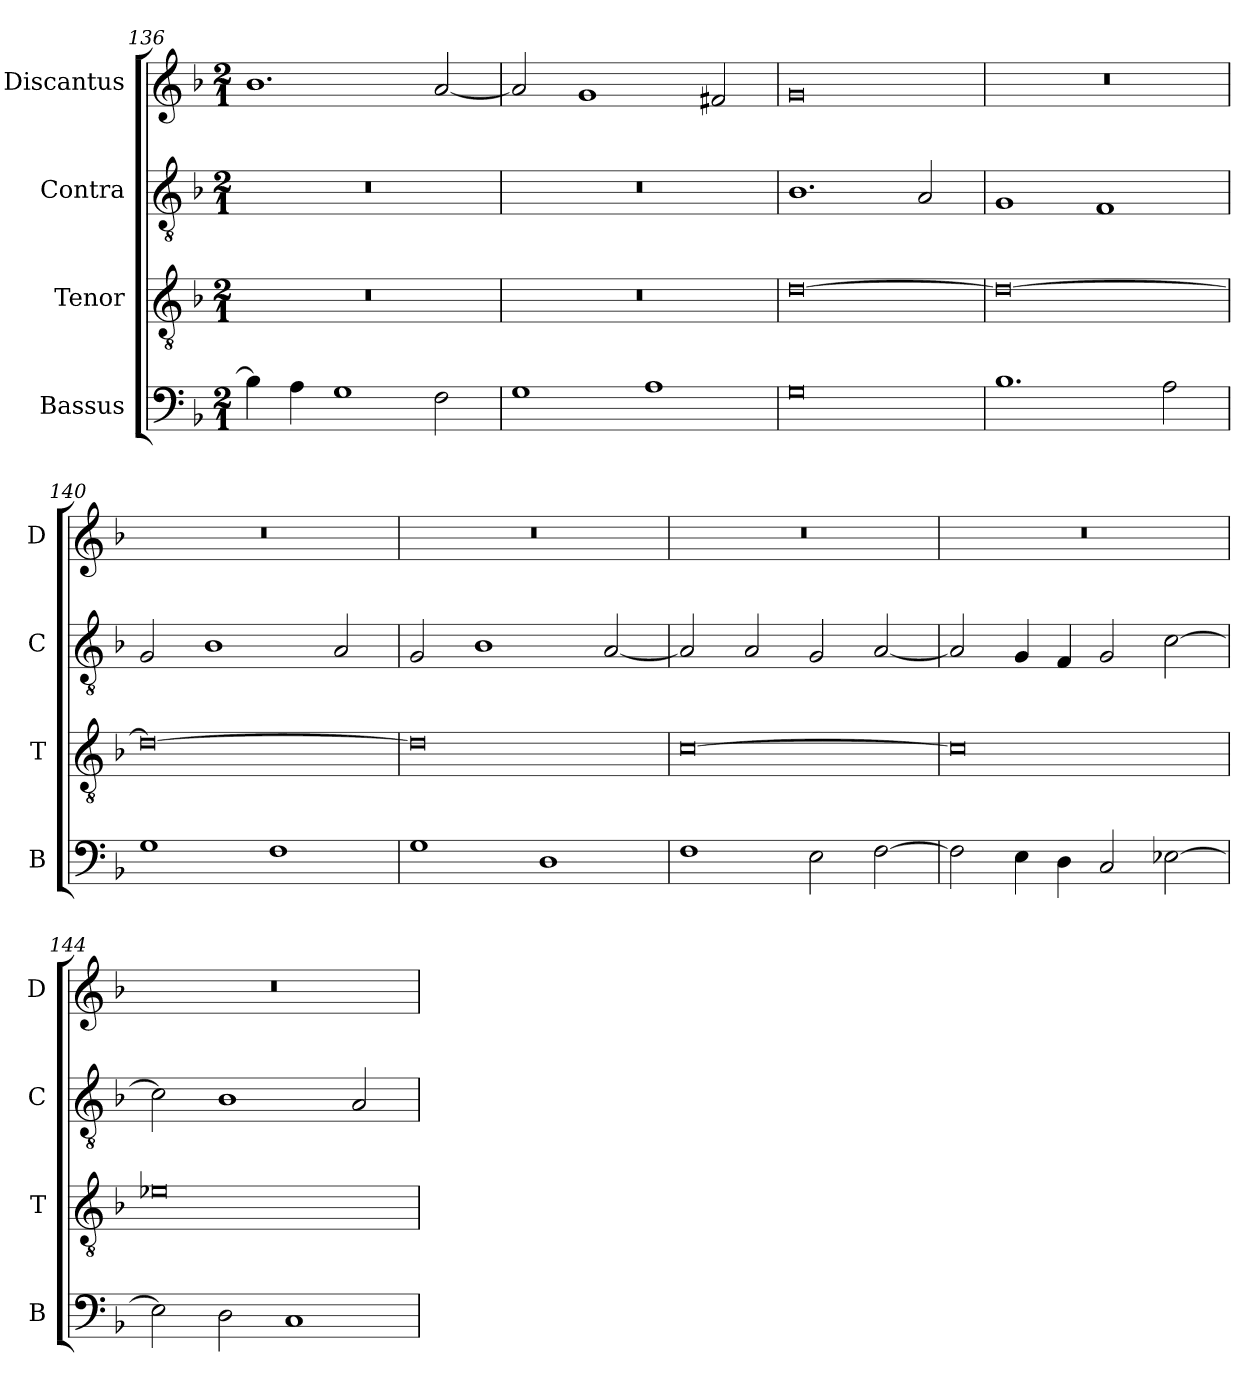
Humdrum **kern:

**kern	**kern	**kern	**kern
*part4	*part3	*part2	*part1
*staff4	*staff3	*staff2	*staff1
*I"Bassus	*I"Tenor	*I"Contra	*I"Discantus
*I'B	*I'T	*I'C	*I'D
*clefF4	*clefGv2	*clefGv2	*clefG2
*k[b-]	*k[b-]	*k[b-]	*k[b-]
*M2/1	*M2/1	*M2/1	*M2/1
=136	=136	=136	=136
4B-\]	0r	0r	1.b-
4A\	.	.	.
1G	.	.	.
2F\	.	.	[2a/
=137	=137	=137	=137
1G	0r	0r	2a/]
.	.	.	1g
1A	.	.	.
.	.	.	2f#X/
=138	=138	=138	=138
0G	[0d	1.B-	0g
.	.	2A/	.
=139	=139	=139	=139
1.B-	0d_	1G	0r
.	.	1F	.
2A\	.	.	.
=140	=140	=140	=140
1G	0d_	2G/	0r
.	.	1B-	.
1F	.	.	.
.	.	2A/	.
=141	=141	=141	=141
1G	0d]	2G/	0r
.	.	1B-	.
1D	.	.	.
.	.	[2A/	.
=142	=142	=142	=142
1F	[0c	2A/]	0r
.	.	2A/	.
2E\	.	2G/	.
[2F\	.	[2A/	.
=143	=143	=143	=143
2F\]	0c]	2A/]	0r
4E\	.	4G/	.
4D\	.	4F/	.
2C/	.	2G/	.
[2E-X\	.	[2c\	.
=144	=144	=144	=144
2E-\]	0e-X	2c\]	0r
2D\	.	1B-	.
1C	.	.	.
.	.	2A/	.
=	=	=	=
*-	*-	*-	*-
